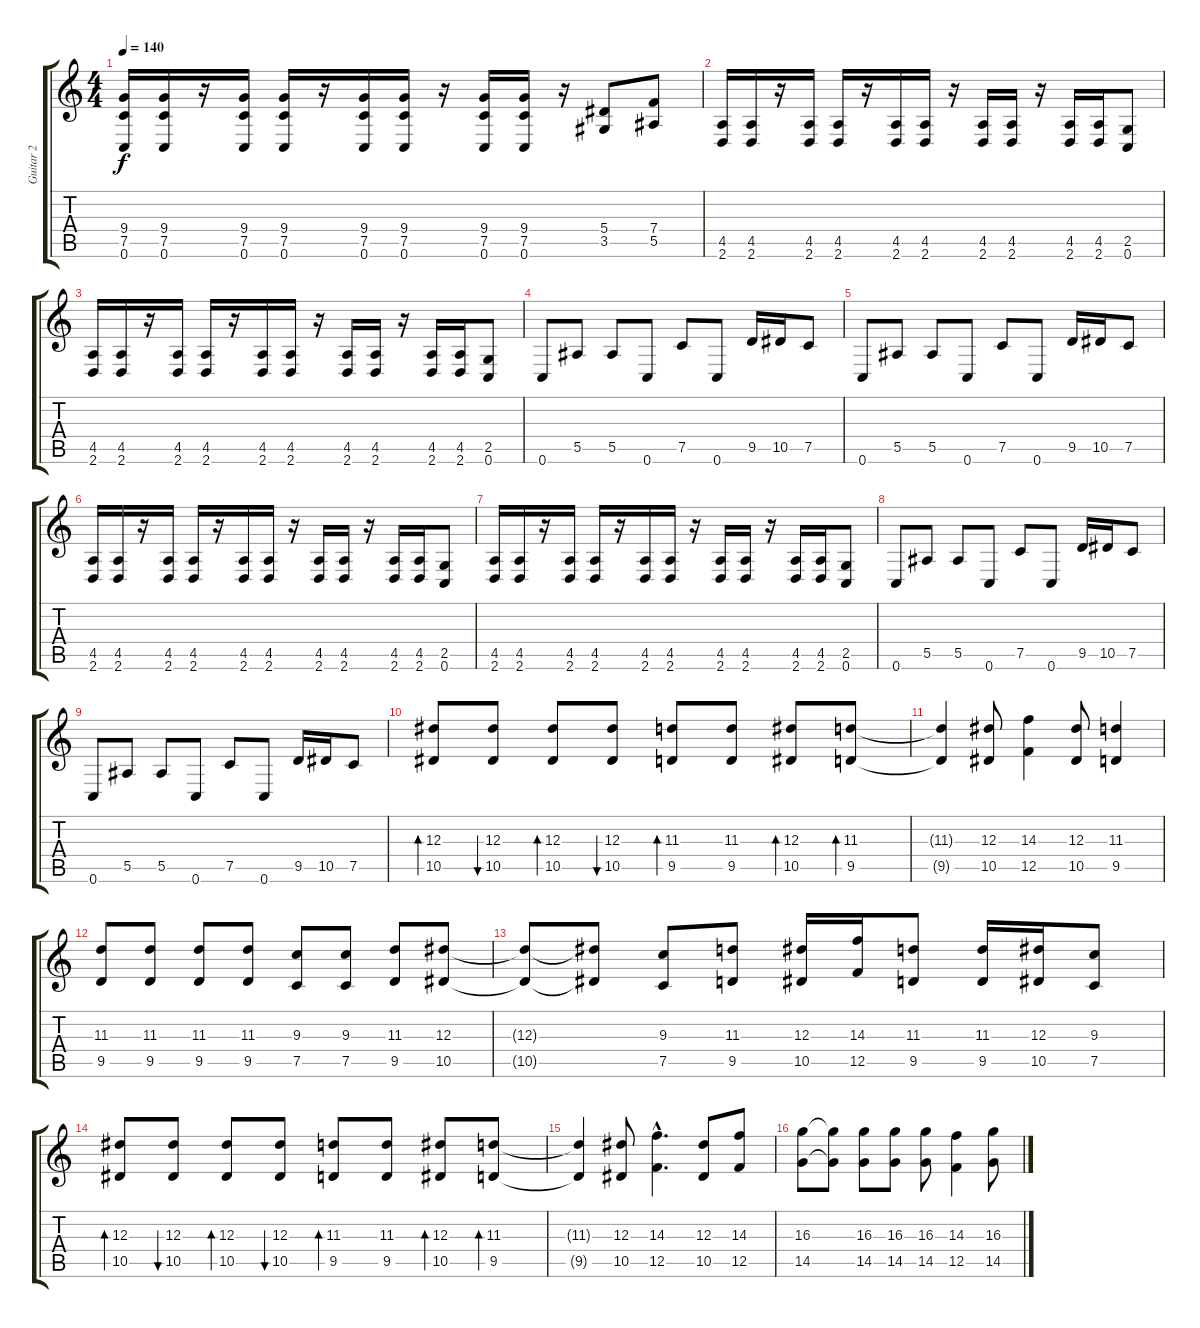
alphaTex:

\track ("Guitar 2" "Guitar 2") {instrument acousticguitarsteel}
\staff {score tabs}
\tuning (C4 G3 Eb3 Bb2 F2 C2) {hide}
\ts (4 4)
\tempo 140
\clef g2
\ks c
(9.4 7.5 0.6).16{dy f} (9.4 7.5 0.6).16 r.16 (9.4 7.5 0.6).16 (9.4 7.5 0.6).16 r.16 (9.4 7.5 0.6).16 (9.4 7.5 0.6).16 r.16 (9.4 7.5 0.6).16 (9.4 7.5 0.6).16 r.16 (5.4 3.5).8 (7.4 5.5).8 |
(4.5 2.6).16 (4.5 2.6).16 r.16 (4.5 2.6).16 (4.5 2.6).16 r.16 (4.5 2.6).16 (4.5 2.6).16 r.16 (4.5 2.6).16 (4.5 2.6).16 r.16 (4.5 2.6).16 (4.5 2.6).16 (2.5 0.6).8 |
(4.5 2.6).16 (4.5 2.6).16 r.16 (4.5 2.6).16 (4.5 2.6).16 r.16 (4.5 2.6).16 (4.5 2.6).16 r.16 (4.5 2.6).16 (4.5 2.6).16 r.16 (4.5 2.6).16 (4.5 2.6).16 (2.5 0.6).8 |
0.6.8 5.5.8 5.5.8 0.6.8 7.5.8 0.6.8 9.5.16 10.5.16 7.5.8 |
0.6.8 5.5.8 5.5.8 0.6.8 7.5.8 0.6.8 9.5.16 10.5.16 7.5.8 |
(4.5 2.6).16 (4.5 2.6).16 r.16 (4.5 2.6).16 (4.5 2.6).16 r.16 (4.5 2.6).16 (4.5 2.6).16 r.16 (4.5 2.6).16 (4.5 2.6).16 r.16 (4.5 2.6).16 (4.5 2.6).16 (2.5 0.6).8 |
(4.5 2.6).16 (4.5 2.6).16 r.16 (4.5 2.6).16 (4.5 2.6).16 r.16 (4.5 2.6).16 (4.5 2.6).16 r.16 (4.5 2.6).16 (4.5 2.6).16 r.16 (4.5 2.6).16 (4.5 2.6).16 (2.5 0.6).8 |
0.6.8 5.5.8 5.5.8 0.6.8 7.5.8 0.6.8 9.5.16 10.5.16 7.5.8 |
0.6.8 5.5.8 5.5.8 0.6.8 7.5.8 0.6.8 9.5.16 10.5.16 7.5.8 |
(12.3 10.5).8{bd 120 volume 14 balance 12 instrument distortionguitar} (12.3 10.5).8{bu 120} (12.3 10.5).8{bd 120} (12.3 10.5).8{bu 120} (11.3 9.5).8{bd 120} (11.3 9.5).8 (12.3 10.5).8{bd 120} (11.3 9.5).8{bd 120} |
(11.3{t} 9.5{t}).4 (12.3 10.5).8 (14.3 12.5).4 (12.3 10.5).8 (11.3 9.5).4 |
(11.3 9.5).8 (11.3 9.5).8 (11.3 9.5).8 (11.3 9.5).8 (9.3 7.5).8 (9.3 7.5).8 (11.3 9.5).8 (12.3 10.5).8 |
(12.3{t} 10.5{t}).8 (12.3{t} 10.5{t}).8 (9.3 7.5).8 (11.3 9.5).8 (12.3 10.5).16 (14.3 12.5).16 (11.3 9.5).8 (11.3 9.5).16 (12.3 10.5).16 (9.3 7.5).8 |
(12.3 10.5).8{bd 120 volume 14 instrument distortionguitar} (12.3 10.5).8{bu 120} (12.3 10.5).8{bd 120} (12.3 10.5).8{bu 120} (11.3 9.5).8{bd 120} (11.3 9.5).8 (12.3 10.5).8{bd 120} (11.3 9.5).8{bd 120} |
(11.3{t} 9.5{t}).4 (12.3 10.5).8 (14.3{hac} 12.5{hac}).4{d} (12.3 10.5).8 (14.3 12.5).8 |
(16.3 14.5).8 (16.3{t} 14.5{t}).8 (16.3 14.5).8 (16.3 14.5).8 (16.3 14.5).8 (14.3 12.5).4 (16.3 14.5).8
